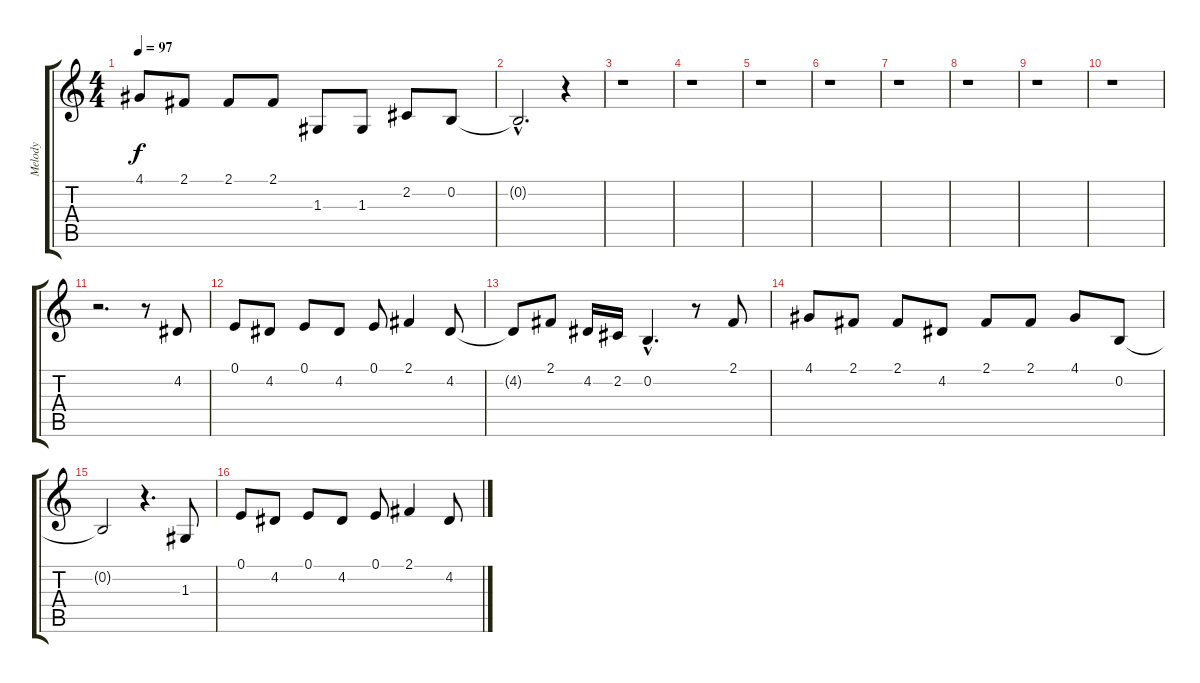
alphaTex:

\track ("Melody" "Melody") {instrument altosax}
\staff {score tabs}
\tuning (E4 B3 G3 D3 A2 E2) {hide}
\ts (4 4)
\tempo 97
\clef g2
\ks c
4.1.8{dy f} 2.1.8 2.1.8 2.1.8 1.3.8 1.3.8 2.2.8 0.2.8 |
0.2{hac t}.2{d} r.4 |
r.1 |
r.1 |
r.1 |
r.1 |
r.1 |
r.1 |
r.1 |
r.1 |
r.2{d} r.8 4.2.8 |
0.1.8 4.2.8 0.1.8 4.2.8 0.1.8 2.1.4 4.2.8 |
4.2{t}.8 2.1.8 4.2.16 2.2.16 0.2{hac}.4{d} r.8 2.1.8 |
4.1.8 2.1.8 2.1.8 4.2.8 2.1.8 2.1.8 4.1.8 0.2.8 |
0.2{t}.2 r.4{d} 1.3.8 |
0.1.8 4.2.8 0.1.8 4.2.8 0.1.8 2.1.4 4.2.8
